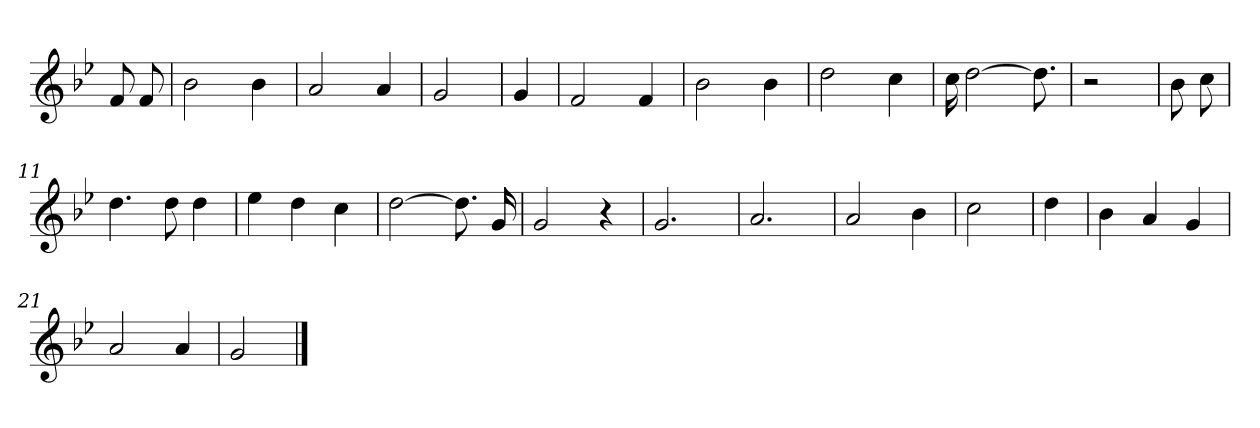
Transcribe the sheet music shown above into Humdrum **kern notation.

**kern
*part1
*staff1
*clefG2
*k[b-e-]
*g:
=
8f
8f
=1
2b-
4b-
=2
2a
4a
=3
2g
=4
4g
=5
2f
4f
=6
2b-
4b-
=7
2dd
4cc
=8
16cc
[2dd
8.dd]
=9
2r
=10
8b-
8cc
=11
4.dd
8dd
4dd
=12
4ee-
4dd
4cc
=13
[2dd
8.dd]
16g
=14
2g
4r
=15
2.g
=16
2.a
=17
2a
4b-
=18
2cc
=19
4dd
=20
4b-
4a
4g
=21
2a
4a
=22
2g
==
*-
